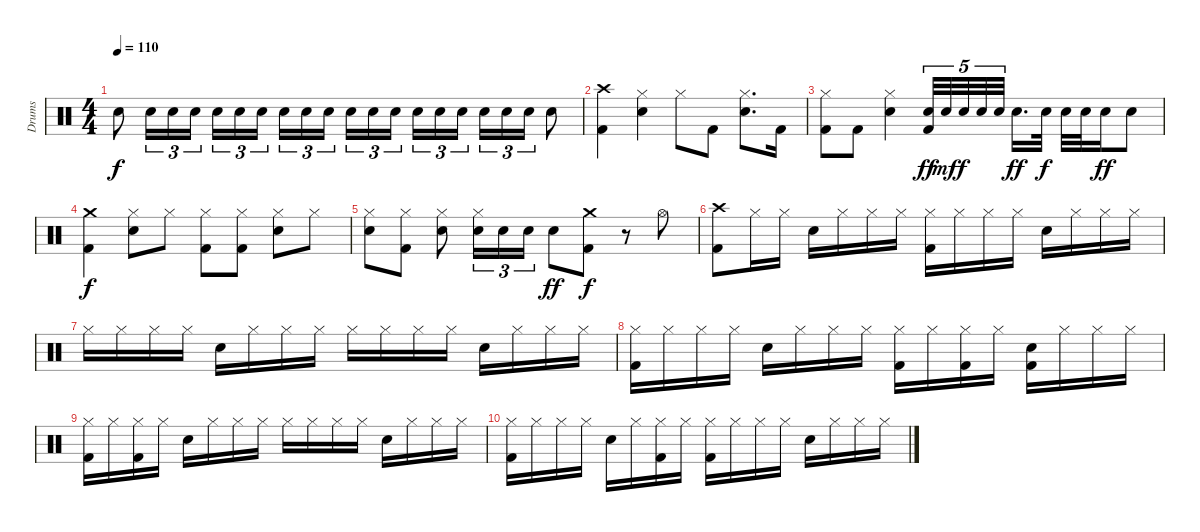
\track ("Drums" "Drums") {instrument percussion}
\staff {score}
\articulation defaults
\ts (4 4)
\tempo 110
\clef neutral
\ks c "Electric Snare (hit)".8{dy f} "Electric Snare (hit)".16{tu (3 2)} "Electric Snare (hit)".16{tu (3 2)} "Electric Snare (hit)".16{tu (3 2)} "Electric Snare (hit)".16{tu (3 2)} "Electric Snare (hit)".16{tu (3 2)} "Electric Snare (hit)".16{tu (3 2) beam splitsecondary} "Electric Snare (hit)".16{tu (3 2)} "Electric Snare (hit)".16{tu (3 2)} "Electric Snare (hit)".16{tu (3 2)} "Electric Snare (hit)".16{tu (3 2)} "Electric Snare (hit)".16{tu (3 2)} "Electric Snare (hit)".16{tu (3 2) beam splitsecondary} "Electric Snare (hit)".16{tu (3 2)} "Electric Snare (hit)".16{tu (3 2)} "Electric Snare (hit)".16{tu (3 2)} "Electric Snare (hit)".16{tu (3 2)} "Electric Snare (hit)".16{tu (3 2)} "Electric Snare (hit)".16{tu (3 2)} "Electric Snare (hit)".8
|
("Crash high (hit)" "Kick (hit) 2").4 ("Hi-Hat (closed)" "Electric Snare (hit)").4 "Hi-Hat (closed)".8 "Kick (hit) 2".8 ("Hi-Hat (closed)" "Electric Snare (hit)").8{d} "Kick (hit) 2".16 |
("Hi-Hat (closed)" "Kick (hit) 2").8 "Kick (hit) 2".8 ("Hi-Hat (closed)" "Electric Snare (hit)").4 ("Electric Snare (hit)" "Kick (hit) 2").32{tu (5 4) dy ff} "Electric Snare (hit)".32{tu (5 4) dy mf} "Electric Snare (hit)".32{tu (5 4) dy f} "Electric Snare (hit)".32{tu (5 4)} "Electric Snare (hit)".32{tu (5 4) beam splitsecondary} "Electric Snare (hit)".16{d dy ff} "Electric Snare (hit)".32{dy f} "Electric Snare (hit)".32 "Electric Snare (hit)".32 "Electric Snare (hit)".16{dy ff} "Electric Snare (hit)".8 |
("Crash medium (hit)" "Kick (hit) 2").4{dy f} ("Hi-Hat (closed)" "Electric Snare (hit)").8 "Hi-Hat (closed)".8 ("Hi-Hat (closed)" "Kick (hit) 2").8 ("Hi-Hat (closed)" "Kick (hit) 2").8 ("Hi-Hat (closed)" "Electric Snare (hit)").8 "Hi-Hat (closed)".8 |
("Hi-Hat (closed)" "Electric Snare (hit)").8 ("Hi-Hat (closed)" "Kick (hit) 2").8 ("Hi-Hat (closed)" "Electric Snare (hit)").8 ("Hi-Hat (closed)" "Electric Snare (hit)").16{tu (3 2)} "Electric Snare (hit)".16{tu (3 2)} "Electric Snare (hit)".16{tu (3 2)} "Electric Snare (hit)".8{dy ff} ("Crash medium (hit)" "Kick (hit) 2").8{dy f} r.8 "Hi-Hat (open)".8 |
("Crash high (hit)" "Kick (hit) 2").8 "Hi-Hat (closed)".16 "Hi-Hat (closed)".16 "Electric Snare (hit)".16 "Hi-Hat (closed)".16 "Hi-Hat (closed)".16 "Hi-Hat (closed)".16 ("Hi-Hat (closed)" "Kick (hit) 2").16 "Hi-Hat (closed)".16 "Hi-Hat (closed)".16 "Hi-Hat (closed)".16 "Electric Snare (hit)".16 "Hi-Hat (closed)".16 "Hi-Hat (closed)".16 "Hi-Hat (closed)".16 |
"Hi-Hat (closed)".16 "Hi-Hat (closed)".16 "Hi-Hat (closed)".16 "Hi-Hat (closed)".16 "Electric Snare (hit)".16 "Hi-Hat (closed)".16 "Hi-Hat (closed)".16 "Hi-Hat (closed)".16 "Hi-Hat (closed)".16 "Hi-Hat (closed)".16 "Hi-Hat (closed)".16 "Hi-Hat (closed)".16 "Electric Snare (hit)".16 "Hi-Hat (closed)".16 "Hi-Hat (closed)".16 "Hi-Hat (closed)".16 |
("Hi-Hat (closed)" "Kick (hit) 2").16 "Hi-Hat (closed)".16 "Hi-Hat (closed)".16 "Hi-Hat (closed)".16 "Electric Snare (hit)".16 "Hi-Hat (closed)".16 "Hi-Hat (closed)".16 "Hi-Hat (closed)".16 ("Hi-Hat (closed)" "Kick (hit) 2").16 "Hi-Hat (closed)".16 ("Hi-Hat (closed)" "Kick (hit) 2").16 "Hi-Hat (closed)".16 ("Electric Snare (hit)" "Kick (hit) 2").16 "Hi-Hat (closed)".16 "Hi-Hat (closed)".16 "Hi-Hat (closed)".16 |
("Hi-Hat (closed)" "Kick (hit) 2").16 "Hi-Hat (closed)".16 ("Hi-Hat (closed)" "Kick (hit) 2").16 "Hi-Hat (closed)".16 "Electric Snare (hit)".16 "Hi-Hat (closed)".16 "Hi-Hat (closed)".16 "Hi-Hat (closed)".16 "Hi-Hat (closed)".16 "Hi-Hat (closed)".16 "Hi-Hat (closed)".16 "Hi-Hat (closed)".16 "Electric Snare (hit)".16 "Hi-Hat (closed)".16 "Hi-Hat (closed)".16 "Hi-Hat (closed)".16 |
("Hi-Hat (closed)" "Kick (hit) 2").16 "Hi-Hat (closed)".16 "Hi-Hat (closed)".16 "Hi-Hat (closed)".16 "Electric Snare (hit)".16 "Hi-Hat (closed)".16 ("Hi-Hat (closed)" "Kick (hit) 2").16 "Hi-Hat (closed)".16 ("Hi-Hat (closed)" "Kick (hit) 2").16 "Hi-Hat (closed)".16 "Hi-Hat (closed)".16 "Hi-Hat (closed)".16 "Electric Snare (hit)".16 "Hi-Hat (closed)".16 "Hi-Hat (closed)".16 "Hi-Hat (closed)".16
